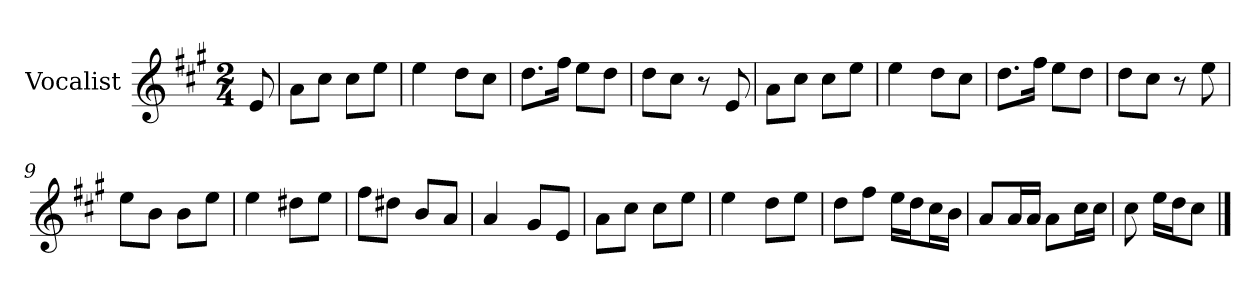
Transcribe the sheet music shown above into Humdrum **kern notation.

**kern
*part1
*staff1
*I"Vocalist
*k[f#c#g#]
*A:
*M2/4
=
8e
=1
8aL
8cc#J
8cc#L
8eeJ
=2
4ee
8ddL
8cc#J
=3
8.ddL
16ff#Jk
8eeL
8ddJ
=4
8ddL
8cc#J
8r
8e
=5
8aL
8cc#J
8cc#L
8eeJ
=6
4ee
8ddL
8cc#J
=7
8.ddL
16ff#Jk
8eeL
8ddJ
=8
8ddL
8cc#J
8r
8ee
=9
8eeL
8bJ
8bL
8eeJ
=10
4ee
8dd#XL
8eeJ
=11
8ff#L
8dd#XJ
8bL
8aJ
=12
4a
8g#L
8eJ
=13
8aL
8cc#J
8cc#L
8eeJ
=14
4ee
8ddL
8eeJ
=15
8ddL
8ff#J
16eeLL
16ddJ
16cc#L
16bJJ
=16
8aL
16aL
16aJJ
8aL
16cc#L
16cc#JJ
=17
8cc#
16eeLL
16ddJ
8cc#J
==
*-
